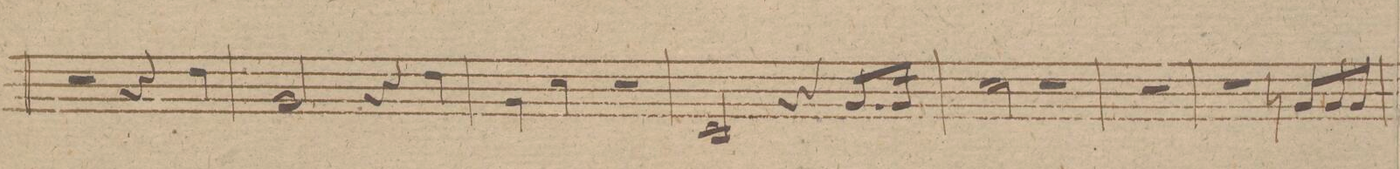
**kern	**dynam
*I"Clarino 2do in E.	*
*clefG2	*
*k[f#c#g#d#]	*
*met(c)	*
*M4/4	*
2r	.
4r	.
4ff#\	.
=65	=65
2b\	.
4r	.
4ff#\	.
=66	=66
4b\	.
4ee\	.
2r	.
=67	=67
2e/	.
4r	.
8.b\L	.
16b\Jk	.
=68	=68
2ee\	.
2r	.
=69	=69
1r	.
=70	=70
2r	.
8r	.
8b\L	.
8b\	.
8b\J	.
=71	=71
*-	*-
